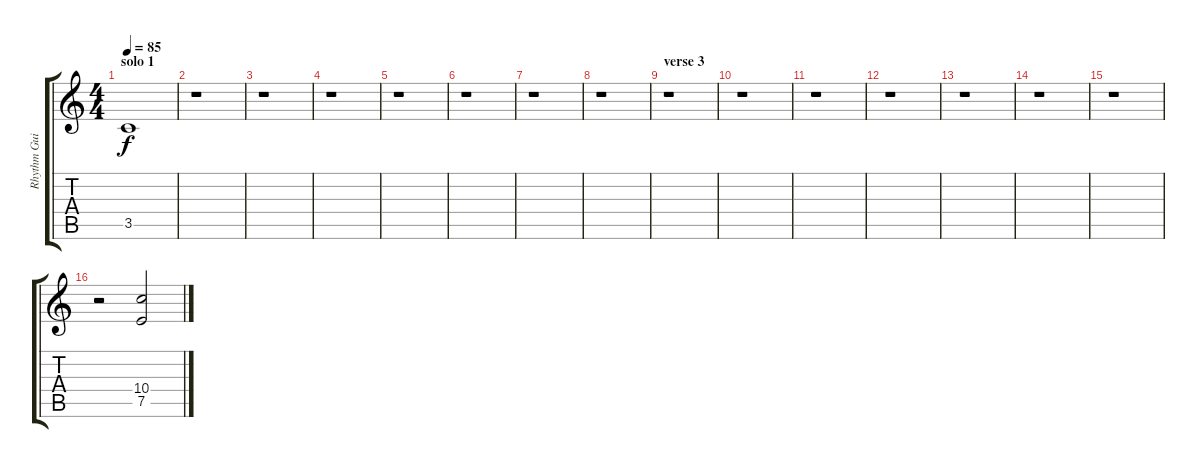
\track ("Rhythm Guitar 2" "Rhythm Gui") {instrument overdrivenguitar}
\staff {score tabs}
\tuning (E4 B3 G3 D3 A2 E2) {hide}
\ts (4 4)
\section ("" "solo 1")
\tempo 85
\clef g2
\ks c
3.5.1{dy f} |
r.1 |
r.1 |
r.1 |
r.1 |
r.1 |
r.1 |
r.1 |
\section ("" "verse 3")
r.1 |
r.1 |
r.1 |
r.1 |
r.1 |
r.1 |
r.1 |
r.2 (10.4{ss} 7.5{ss}).2{volume 13}
